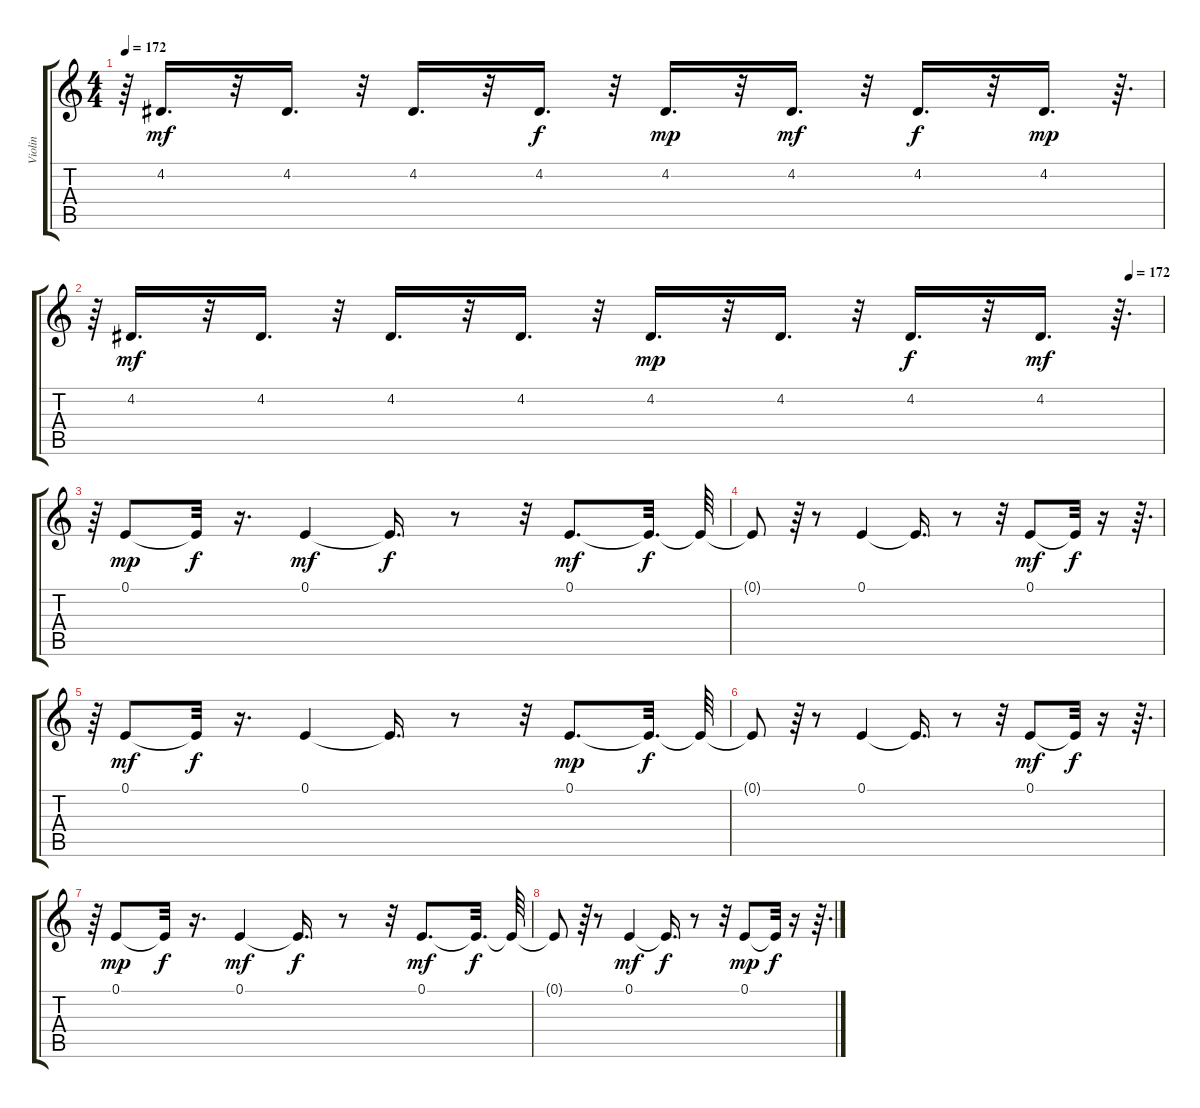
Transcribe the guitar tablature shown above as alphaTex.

\track ("Violin" "Violin") {instrument stringensemble1}
\staff {score tabs}
\tuning (E4 B3 G3 D3 A2 E2) {hide}
\ts (4 4)
\tempo 172
\clef g2
\ks c
r.64{dy mf} 4.2.16{d} r.32 4.2.16{d} r.32 4.2.16{d} r.32 4.2.16{d dy f} r.32 4.2.16{d dy mp} r.32 4.2.16{d dy mf} r.32 4.2.16{d dy f} r.32 4.2.16{d dy mp} r.64{d} |
\tempo (172 0.96875)
r.64 4.2.16{d dy mf} r.32 4.2.16{d} r.32 4.2.16{d} r.32 4.2.16{d} r.32 4.2.16{d dy mp} r.32 4.2.16{d} r.32 4.2.16{d dy f} r.32 4.2.16{d dy mf} r.64{d} |
r.64 0.1.8{dy mp} 0.1{t}.32{dy f} r.16{d} 0.1.4{dy mf} 0.1{t}.16{d dy f} r.8 r.32 0.1.8{d dy mf} 0.1{t}.32{d dy f} 0.1{t}.64 |
0.1{t}.8 r.64 r.8 0.1.4 0.1{t}.16{d} r.8 r.32 0.1.8{dy mf} 0.1{t}.32{dy f} r.16 r.64{d} |
r.64 0.1.8{dy mf} 0.1{t}.32{dy f} r.16{d} 0.1.4 0.1{t}.16{d} r.8 r.32 0.1.8{d dy mp} 0.1{t}.32{d dy f} 0.1{t}.64 |
0.1{t}.8 r.64 r.8 0.1.4 0.1{t}.16{d} r.8 r.32 0.1.8{dy mf} 0.1{t}.32{dy f} r.16 r.64{d} |
r.64 0.1.8{dy mp} 0.1{t}.32{dy f} r.16{d} 0.1.4{dy mf} 0.1{t}.16{d dy f} r.8 r.32 0.1.8{d dy mf} 0.1{t}.32{d dy f} 0.1{t}.64 |
0.1{t}.8 r.64 r.8 0.1.4{dy mf} 0.1{t}.16{d dy f} r.8 r.32 0.1.8{dy mp} 0.1{t}.32{dy f} r.16 r.64{d}
